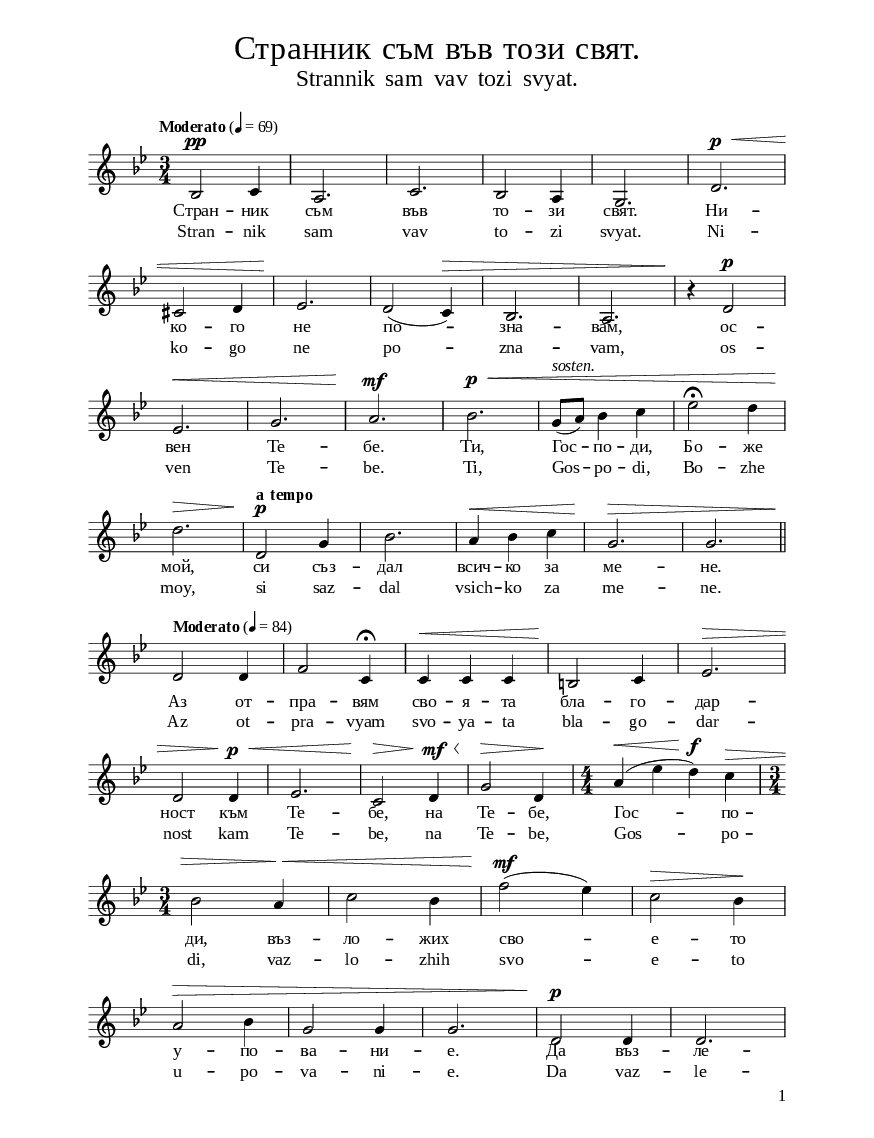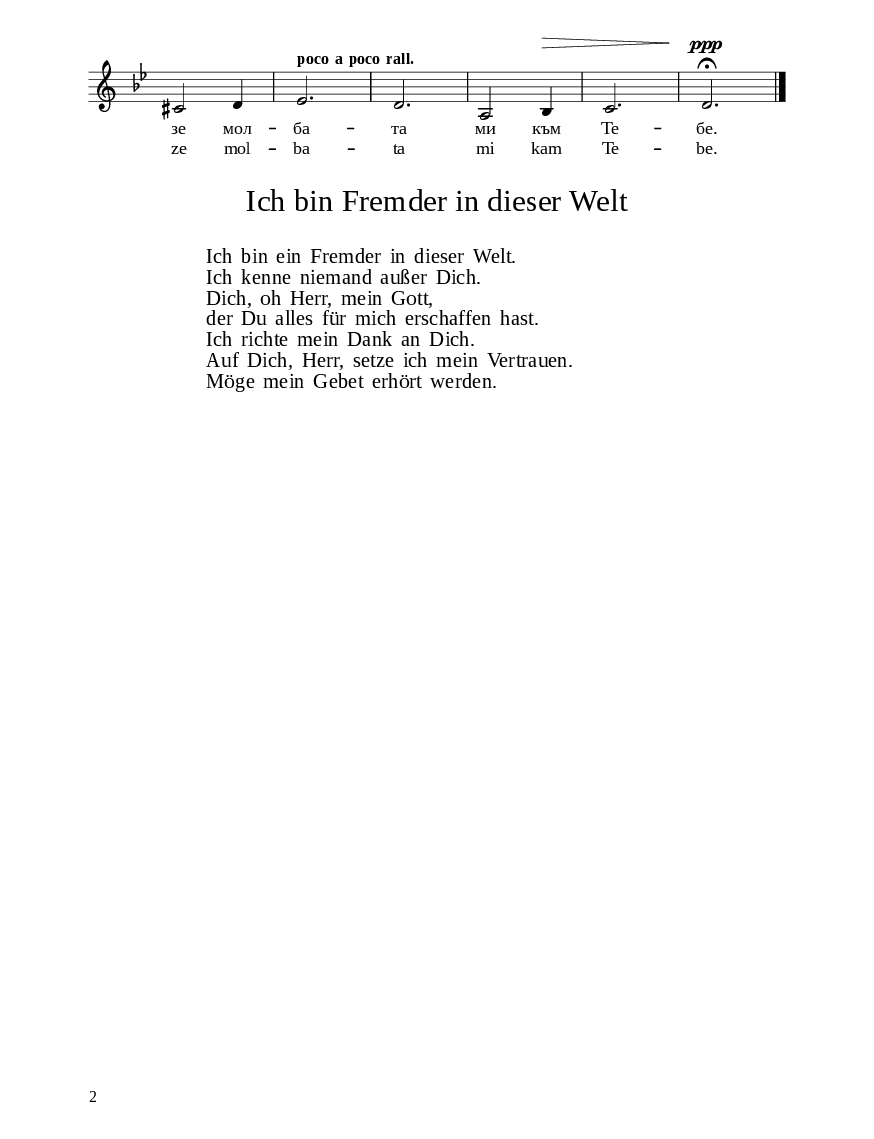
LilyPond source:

\version "2.20.0"

\paper {
  #(set-paper-size "a5")
}

\bookpart {
  \paper {
    print-all-headers = ##t
    print-page-number = ##t
    print-first-page-number = ##t

    % put page numbers on the bottom
    oddHeaderMarkup = \markup ""
    evenHeaderMarkup = \markup ""
    oddFooterMarkup = \markup
    \fill-line {
      ""
      \on-the-fly #print-page-number-check-first \fromproperty #'page:page-number-string
    }
    evenFooterMarkup = \markup
    \fill-line {
      \on-the-fly #print-page-number-check-first \fromproperty #'page:page-number-string
      ""
    }

    left-margin = 1.5\cm
    right-margin = 1.5\cm
    top-margin = 1.6\cm
    bottom-margin = 1.2\cm
    ragged-bottom = ##t % do not spread the staves to fill the whole vertical space

    % change lyrics and titles font (affects notes also)
    fonts =
    #(make-pango-font-tree
      "Times New Roman"
      "DejaVu Sans"
      "DejaVu Sans Mono"
      (/ (* staff-height pt) 3.6))

    % change distance between staves
    system-system-spacing =
    #'((basic-distance . 12)
       (minimum-distance . 6)
       (padding . 1)
       (stretchability . 12))
  }

  \header {
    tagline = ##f
  }

  \score{
    \layout {
      indent = 0.0\cm % remove first line indentation
      %ragged-last = ##t % do not spread last line to fill the whole space
      \context {
        \Score
        \omit BarNumber %remove bar numbers
      } % context

      \context {
        % change staff size
        \Staff
        fontSize = #+0 % affects notes size only
        \override StaffSymbol #'staff-space = #(magstep -3)
        \override StaffSymbol #'thickness = #0.5
        \override BarLine #'hair-thickness = #1
        %\override StaffSymbol #'ledger-line-thickness = #'(0 . 0)
      }

      \context {
        % adjust space between staff and lyrics and between the two lyric lines
        \Lyrics
        \override VerticalAxisGroup.nonstaff-relatedstaff-spacing = #'((basic-distance . 4.5))
        \override VerticalAxisGroup.nonstaff-nonstaff-spacing = #'((minimum-distance . 2))
      }
    } % layout

    \new Voice \absolute {
      \clef treble
      \key bes \major
      \time 3/4
      \tempo \markup {
        % make tempo note smaller
        \concat {
          "Moderato " \normal-text { "(" }
          \teeny \general-align #Y #DOWN \note #"4" #0.8
          \normal-text { " = 69)" }
        }
      }
      \autoBeamOff
      bes2 ^\pp c'4 | % 2
      a2. | % 3
      c'2. | % 4
      bes2 a4 | % 5
      g2. | % 6
      d'2. ^\p ^\< \break | % 7
      cis'2 d'4 | % 8
      es'2. _\! | % 9
      d'2 ( c'4 ) ^\> |
      bes2. | % 11
      a2. | % 12
      r4 ^\! d'2 ^\p \break | % 13
      es'2. ^\< | % 14
      g'2. | % 15
      a'2. ^\! ^\mf | % 16
      bes'2. ^\p ^\< | % 17
      g'8 ( [ ^\markup{ \italic {sosten.} } a'8 ) ]
      bes'4 c''4 | % 18
      es''2 ^\fermata d''4 \break | % 19
      d''2. ^\! ^\> |
      d'2 ^\! ^\p ^\markup{ \bold {a tempo} } g'4 | % 21
      bes'2. | % 22
      a'4 ^\< bes'4 c''4 | % 23
      g'2. ^\! ^\> | % 24
      g'2. \bar "||"
      \break | % 25
      \tempo \markup {
        % make tempo note smaller
        \concat {
          "Moderato " \normal-text { "(" }
          \teeny \general-align #Y #DOWN \note #"4" #0.8
          \normal-text { " = 84)" }
        }
      } | % 25
      d'2 ^\! d'4 | % 26
      f'2 c'4 ^\fermata | % 27
      c'4 ^\< c'4 c'4 | % 28
      b2 ^\! c'4 | % 29
      es'2. ^\> \break |
      d'2 d'4 _\! ^\p ^\< | % 31
      es'2. | % 32
      c'2 ^\! ^\> d'4 ^\! ^\mf ^\< | % 33
      g'2 ^\> d'4 ^\! | % 34
      \numericTimeSignature\time 4/4  | % 34
      a'4 ( ^\! ^\< es''4 d''4 ) ^\! ^\f
      c''4 ^\> \break | % 35
      \time 3/4  | % 35
      bes'2 a'4 _\! ^\< | % 36
      c''2 bes'4 | % 37
      f''2 ( ^\! ^\mf es''4 ) | % 38
      c''2 ^\> bes'4 ^\! \break | % 39
      a'2 ^\> bes'4 |
      g'2 g'4 | % 41
      g'2. | % 42
      d'2 ^\! ^\p d'4 | % 43
      d'2. \break | % 44
      cis'2 d'4 | % 45
      es'2. ^\markup{ \bold {poco a poco rall.} } | % 46
      d'2. | % 47
      a2 bes4 ^\> | % 48
      c'2. | % 49
      d'2. ^\fermata ^\ppp \bar "|."
    }

    \addlyrics {
      Стран -- ник съм във то -- зи
      свят. Ни -- ко -- го не по --
      зна -- вам, ос -- вен Те -- бе. Ти,
      Гос -- по -- ди, Бо -- же мой,
      си съз -- дал всич -- ко за ме --
      не. Аз от -- пра -- вям сво -- я --
      та бла -- го -- дар -- ност към Те
      -- бе, на Те -- бе, Гос  --  по
      -- ди, въз -- ло -- жих сво -- е --
      то у -- по -- ва -- ни -- е. Да въз
      -- ле -- зе мол -- ба -- та ми към
      Те -- бе.}
      \addlyrics {
        Stran -- nik sam vav to -- zi
        svyat. Ni -- ko -- go ne po --
        zna -- vam, os -- ven Te -- be. Ti,
        Gos -- po -- di, Bo -- zhe moy,
        si saz -- dal vsich -- ko za me --
        ne. Az ot -- pra -- vyam svo -- ya --
        ta bla -- go -- dar -- nost kam Te
        -- be, na Te -- be, Gos  --  po
        -- di, vaz -- lo -- zhih svo -- e --
        to u -- po -- va -- ni -- e. Da vaz
        -- le -- ze mol -- ba -- ta mi kam
        Te -- be.}

        \header {
          title = \markup \column \normal-text \fontsize #2.5 {
            \center-align
            \line {   Странник съм във този свят. }
            \vspace #-0.6
            \center-align
            \line \fontsize #-3 { Strannik sam vav tozi
        svyat. }
            \vspace #-0.8
            \center-align
            \line \fontsize #-3 { " " }
          }
        }

        \midi{}

      } % score


      % include foreign translation(s) of the song
      \version "2.20.0"

\markup \fill-line { \fontsize #6 "Ich bin Fremder in dieser Welt" }
\markup \null
\markup \null
\markup \fontsize #+2.5 {
  \hspace #10
  \override #'(baseline-skip . 2)

  \column {
    \line { " " }


\line { " "Ich bin ein Fremder in dieser Welt.}

\line { " "Ich kenne niemand außer Dich. }

\line { " "Dich, oh Herr, mein Gott,}

\line { " "der Du alles für mich erschaffen hast. }

\line { " "Ich richte mein Dank an Dich. }

\line { " "Auf Dich, Herr, setze ich mein Vertrauen.}

\line { " "Möge mein Gebet erhört werden.}

  }
}


    } % bookpart
